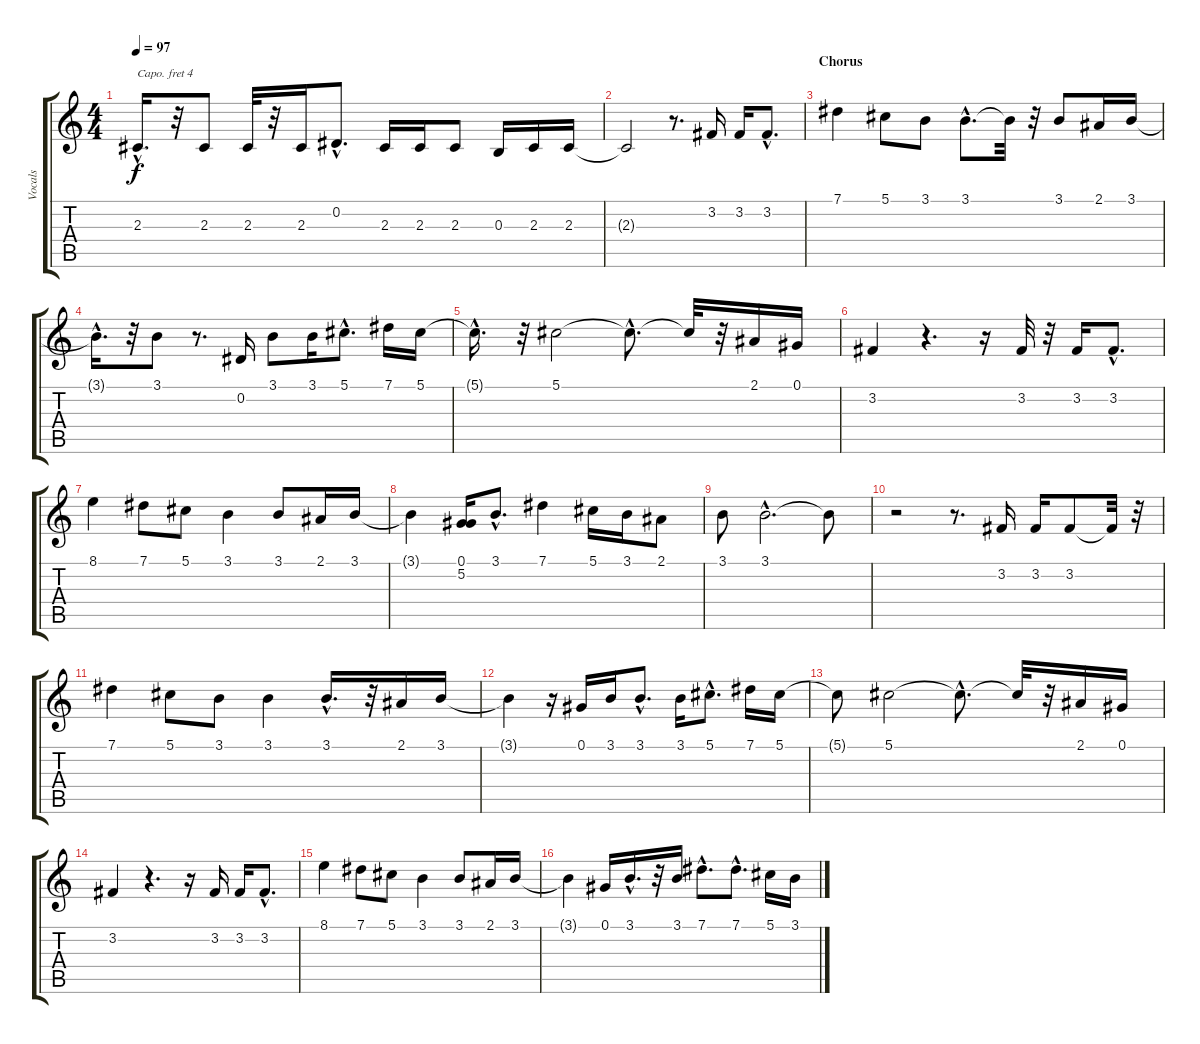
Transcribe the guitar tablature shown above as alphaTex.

\track ("Vocals" "Vocals") {instrument pad1newage}
\staff {score tabs}
\capo 4
\tuning (E4 B3 G3 D3 A2 E2) {hide}
\ts (4 4)
\tempo 97
\clef g2
\ks c
2.3{hac t}.16{d dy f} r.32 2.3.8 2.3.32 r.32 2.3.16 0.2{hac}.8{d} 2.3.16 2.3.16 2.3.8 0.3.16 2.3.16 2.3.16 |
2.3{t}.2 r.8{d} 3.2.16 3.2.16 3.2{hac}.8{d} |
\section ("" "Chorus")
7.1.4 5.1.8 3.1.8 3.1{hac}.8{d} 3.1{t}.32 r.32 3.1.8 2.1.16 3.1.16 |
3.1{hac t}.16{d} r.32 3.1.8 r.8{d} 0.2.16 3.1.8 3.1.16 5.1{hac}.8{d} 7.1.16 5.1.16 |
5.1{hac t}.16{d} r.32 5.1.2 5.1{hac t}.8{d} 5.1{t}.32 r.32 2.1.16 0.1.16 |
3.2.4 r.4{d} r.16 3.2.32 r.32 3.2.16 3.2{hac}.8{d} |
8.1.4 7.1.8 5.1.8 3.1.4 3.1.8 2.1.16 3.1.16 |
3.1{t}.4 (0.1 5.2).16 3.1{hac}.8{d} 7.1.4 5.1.16 3.1.16 2.1.8 |
3.1.8 3.1{hac}.2{d} 3.1{t}.8 |
r.2 r.8{d} 3.2.16 3.2.16 3.2.8 3.2{t}.32 r.32 |
7.1.4 5.1.8 3.1.8 3.1.4 3.1{hac}.16{d} r.32 2.1.16 3.1.16 |
3.1{t}.4 r.16 0.1.16 3.1.16 3.1{hac}.8{d} 3.1.16 5.1{hac}.8{d} 7.1.16 5.1.16 |
5.1{t}.8 5.1.2 5.1{hac t}.8{d} 5.1{t}.32 r.32 2.1.16 0.1.16 |
3.2.4 r.4{d} r.16 3.2.16 3.2.16 3.2{hac}.8{d} |
8.1.4 7.1.8 5.1.8 3.1.4 3.1.8 2.1.16 3.1.16 |
3.1{t}.4 0.1.16 3.1{hac}.16{d} r.32 3.1.16 7.1{hac}.8{d} 7.1{hac}.8{d} 5.1.16 3.1.16
